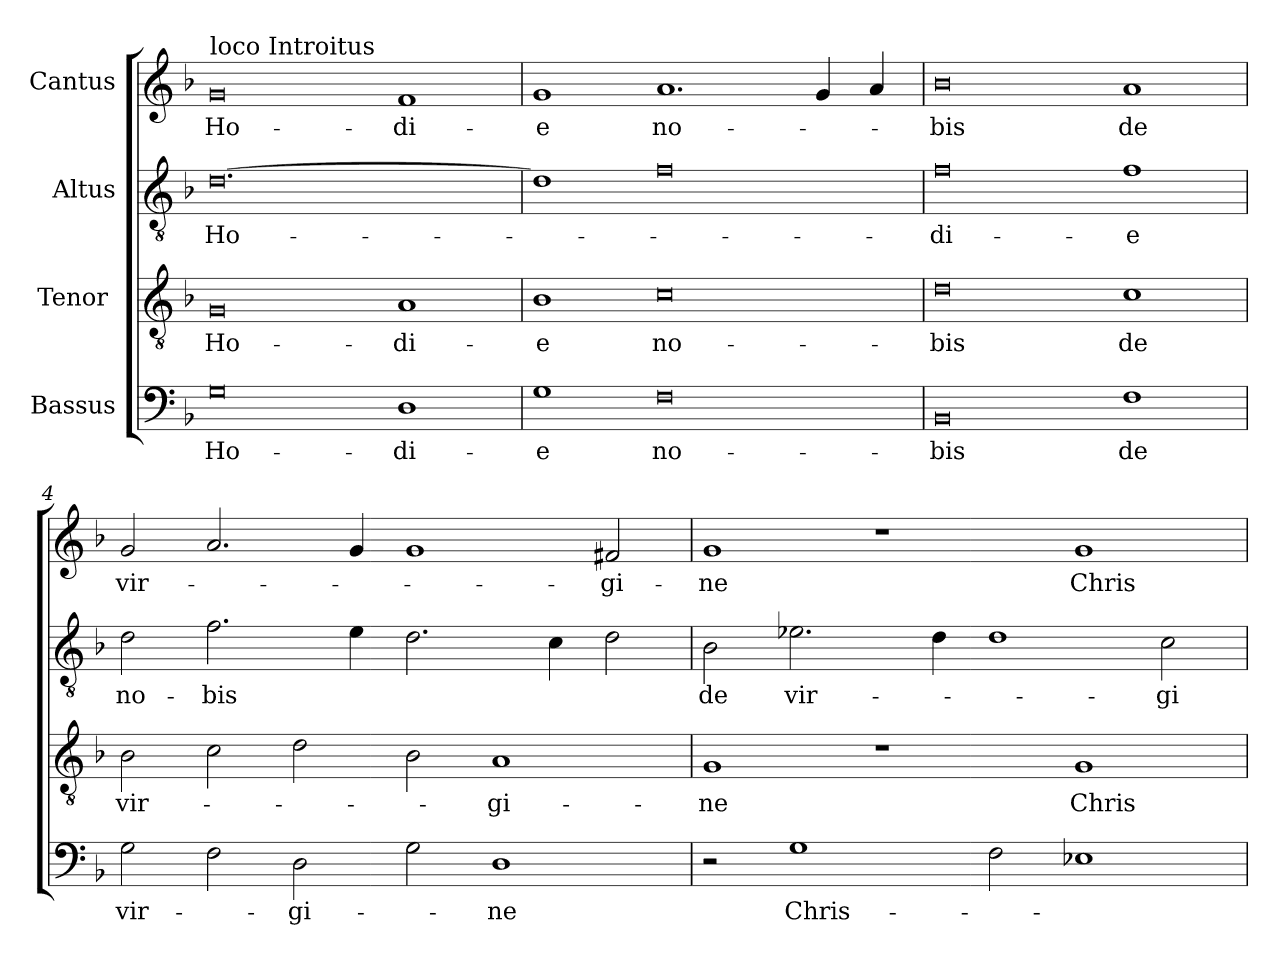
**kern	**text	**kern	**text	**kern	**text	**kern	**text
*part4	*part4	*part3	*part3	*part2	*part2	*part1	*part1
*staff4	*staff4	*staff3	*staff3	*staff2	*staff2	*staff1	*staff1
*I"Bassus	*	*I"Tenor 	*	*I"Altus	*	*I"Cantus	*
*clefF4	*	*clefGv2	*	*clefGv2	*	*clefG2	*
*k[b-]	*	*k[b-]	*	*k[b-]	*	*k[b-]	*
*F:	*	*F:	*	*F:	*	*F:	*
=1	=1	=1	=1	=1	=1	=1	=1
!	!	!	!	!	!	!LO:TX:a:t=loco Introitus	!
0G\	Ho-	0G/	Ho-	[0.d\	Ho-	0g/	Ho-
1D\	-di-	1A/	-di-	.	.	1f/	-di-
=2	=2	=2	=2	=2	=2	=2	=2
1G\	-e	1B-\	-e	1d\]	.	1g/	-e
0F\	no-	0c\	no-	0f\	.	1.a/	no-
.	.	.	.	.	.	4g/	.
.	.	.	.	.	.	4a/	.
=3	=3	=3	=3	=3	=3	=3	=3
0BB-/	-bis	0d\	-bis	0f\	-di-	0b-\	-bis
1F\	de	1c\	de	1f\	-e	1a/	de
=4	=4	=4	=4	=4	=4	=4	=4
2G\	vir-	2B-\	vir-	2d\	no-	2g/	vir-
2F\	.	2c\	.	2.f\	-bis	2.a/	.
2D\	-gi-	2d\	.	.	.	.	.
.	.	.	.	4e\	.	4g/	.
2G\	.	2B-\	.	2.d\	.	1g/	.
1D\	-ne	1A/	-gi-	.	.	.	.
.	.	.	.	4c\	.	.	.
.	.	.	.	2d\	.	2f#X/	-gi-
!!LO:LB:g=z
=5	=5	=5	=5	=5	=5	=5	=5
2r	.	1G/	-ne	2B-\	de	1g/	-ne
1G\	Chris-	.	.	2.e-X\	vir-	.	.
.	.	1r	.	.	.	1r	.
.	.	.	.	4d\	.	.	.
2F\	.	.	.	1d\	.	.	.
1E-X\	.	1G/	Chris-	.	.	1g/	Chris-
.	.	.	.	2c\	-gi-	.	.
=	=	=	=	=	=	=	=
*-	*-	*-	*-	*-	*-	*-	*-
